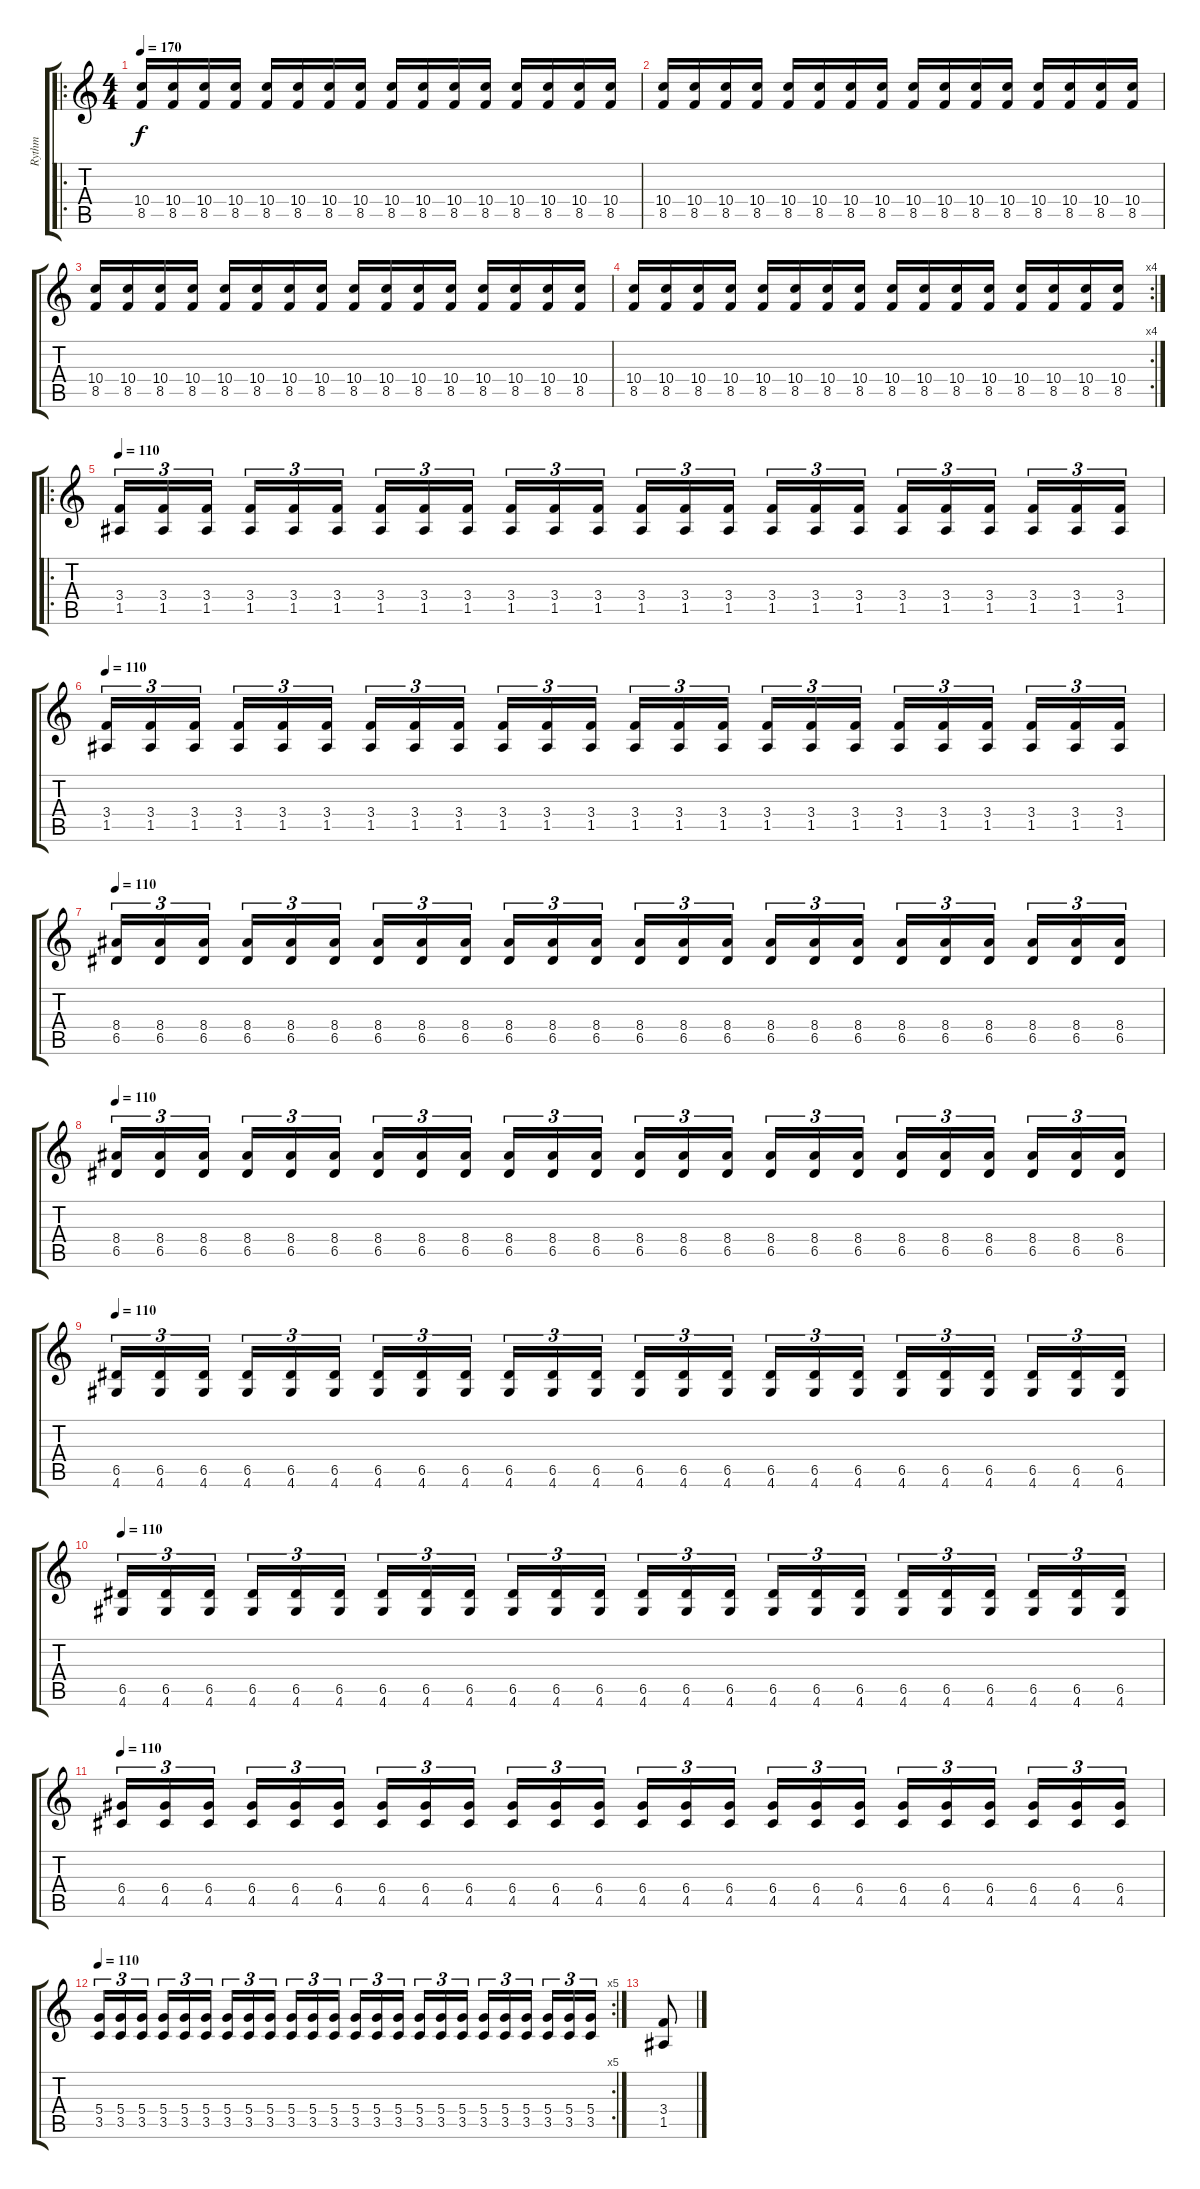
\track ("Rythm" "Rythm") {instrument overdrivenguitar}
\staff {score tabs}
\tuning (E4 B3 G3 D3 A2 E2) {hide}
\ro
\ts (4 4)
\tempo 170
\clef g2
\ks c
(10.4 8.5).16{dy f} (10.4 8.5).16 (10.4 8.5).16 (10.4 8.5).16 (10.4 8.5).16 (10.4 8.5).16 (10.4 8.5).16 (10.4 8.5).16 (10.4 8.5).16 (10.4 8.5).16 (10.4 8.5).16 (10.4 8.5).16 (10.4 8.5).16 (10.4 8.5).16 (10.4 8.5).16 (10.4 8.5).16 |
(10.4 8.5).16 (10.4 8.5).16 (10.4 8.5).16 (10.4 8.5).16 (10.4 8.5).16 (10.4 8.5).16 (10.4 8.5).16 (10.4 8.5).16 (10.4 8.5).16 (10.4 8.5).16 (10.4 8.5).16 (10.4 8.5).16 (10.4 8.5).16 (10.4 8.5).16 (10.4 8.5).16 (10.4 8.5).16 |
(10.4 8.5).16 (10.4 8.5).16 (10.4 8.5).16 (10.4 8.5).16 (10.4 8.5).16 (10.4 8.5).16 (10.4 8.5).16 (10.4 8.5).16 (10.4 8.5).16 (10.4 8.5).16 (10.4 8.5).16 (10.4 8.5).16 (10.4 8.5).16 (10.4 8.5).16 (10.4 8.5).16 (10.4 8.5).16 |
\rc 4
(10.4 8.5).16 (10.4 8.5).16 (10.4 8.5).16 (10.4 8.5).16 (10.4 8.5).16 (10.4 8.5).16 (10.4 8.5).16 (10.4 8.5).16 (10.4 8.5).16 (10.4 8.5).16 (10.4 8.5).16 (10.4 8.5).16 (10.4 8.5).16 (10.4 8.5).16 (10.4 8.5).16 (10.4 8.5).16 |
\ro
\tempo 180
\tempo 100
\tempo 110
(3.4 1.5).16{tu (3 2)} (3.4 1.5).16{tu (3 2)} (3.4 1.5).16{tu (3 2) beam splitsecondary} (3.4 1.5).16{tu (3 2)} (3.4 1.5).16{tu (3 2)} (3.4 1.5).16{tu (3 2)} (3.4 1.5).16{tu (3 2)} (3.4 1.5).16{tu (3 2)} (3.4 1.5).16{tu (3 2) beam splitsecondary} (3.4 1.5).16{tu (3 2)} (3.4 1.5).16{tu (3 2)} (3.4 1.5).16{tu (3 2)} (3.4 1.5).16{tu (3 2)} (3.4 1.5).16{tu (3 2)} (3.4 1.5).16{tu (3 2) beam splitsecondary} (3.4 1.5).16{tu (3 2)} (3.4 1.5).16{tu (3 2)} (3.4 1.5).16{tu (3 2)} (3.4 1.5).16{tu (3 2)} (3.4 1.5).16{tu (3 2)} (3.4 1.5).16{tu (3 2) beam splitsecondary} (3.4 1.5).16{tu (3 2)} (3.4 1.5).16{tu (3 2)} (3.4 1.5).16{tu (3 2)} |
\tempo 100
\tempo 110
(3.4 1.5).16{tu (3 2)} (3.4 1.5).16{tu (3 2)} (3.4 1.5).16{tu (3 2) beam splitsecondary} (3.4 1.5).16{tu (3 2)} (3.4 1.5).16{tu (3 2)} (3.4 1.5).16{tu (3 2)} (3.4 1.5).16{tu (3 2)} (3.4 1.5).16{tu (3 2)} (3.4 1.5).16{tu (3 2) beam splitsecondary} (3.4 1.5).16{tu (3 2)} (3.4 1.5).16{tu (3 2)} (3.4 1.5).16{tu (3 2)} (3.4 1.5).16{tu (3 2)} (3.4 1.5).16{tu (3 2)} (3.4 1.5).16{tu (3 2) beam splitsecondary} (3.4 1.5).16{tu (3 2)} (3.4 1.5).16{tu (3 2)} (3.4 1.5).16{tu (3 2)} (3.4 1.5).16{tu (3 2)} (3.4 1.5).16{tu (3 2)} (3.4 1.5).16{tu (3 2) beam splitsecondary} (3.4 1.5).16{tu (3 2)} (3.4 1.5).16{tu (3 2)} (3.4 1.5).16{tu (3 2)} |
\tempo 110
(8.4 6.5).16{tu (3 2)} (8.4 6.5).16{tu (3 2)} (8.4 6.5).16{tu (3 2) beam splitsecondary} (8.4 6.5).16{tu (3 2)} (8.4 6.5).16{tu (3 2)} (8.4 6.5).16{tu (3 2)} (8.4 6.5).16{tu (3 2)} (8.4 6.5).16{tu (3 2)} (8.4 6.5).16{tu (3 2) beam splitsecondary} (8.4 6.5).16{tu (3 2)} (8.4 6.5).16{tu (3 2)} (8.4 6.5).16{tu (3 2)} (8.4 6.5).16{tu (3 2)} (8.4 6.5).16{tu (3 2)} (8.4 6.5).16{tu (3 2) beam splitsecondary} (8.4 6.5).16{tu (3 2)} (8.4 6.5).16{tu (3 2)} (8.4 6.5).16{tu (3 2)} (8.4 6.5).16{tu (3 2)} (8.4 6.5).16{tu (3 2)} (8.4 6.5).16{tu (3 2) beam splitsecondary} (8.4 6.5).16{tu (3 2)} (8.4 6.5).16{tu (3 2)} (8.4 6.5).16{tu (3 2)} |
\tempo 110
(8.4 6.5).16{tu (3 2)} (8.4 6.5).16{tu (3 2)} (8.4 6.5).16{tu (3 2) beam splitsecondary} (8.4 6.5).16{tu (3 2)} (8.4 6.5).16{tu (3 2)} (8.4 6.5).16{tu (3 2)} (8.4 6.5).16{tu (3 2)} (8.4 6.5).16{tu (3 2)} (8.4 6.5).16{tu (3 2) beam splitsecondary} (8.4 6.5).16{tu (3 2)} (8.4 6.5).16{tu (3 2)} (8.4 6.5).16{tu (3 2)} (8.4 6.5).16{tu (3 2)} (8.4 6.5).16{tu (3 2)} (8.4 6.5).16{tu (3 2) beam splitsecondary} (8.4 6.5).16{tu (3 2)} (8.4 6.5).16{tu (3 2)} (8.4 6.5).16{tu (3 2)} (8.4 6.5).16{tu (3 2)} (8.4 6.5).16{tu (3 2)} (8.4 6.5).16{tu (3 2) beam splitsecondary} (8.4 6.5).16{tu (3 2)} (8.4 6.5).16{tu (3 2)} (8.4 6.5).16{tu (3 2)} |
\tempo 110
(6.5 4.6).16{tu (3 2)} (6.5 4.6).16{tu (3 2)} (6.5 4.6).16{tu (3 2) beam splitsecondary} (6.5 4.6).16{tu (3 2)} (6.5 4.6).16{tu (3 2)} (6.5 4.6).16{tu (3 2)} (6.5 4.6).16{tu (3 2)} (6.5 4.6).16{tu (3 2)} (6.5 4.6).16{tu (3 2) beam splitsecondary} (6.5 4.6).16{tu (3 2)} (6.5 4.6).16{tu (3 2)} (6.5 4.6).16{tu (3 2)} (6.5 4.6).16{tu (3 2)} (6.5 4.6).16{tu (3 2)} (6.5 4.6).16{tu (3 2) beam splitsecondary} (6.5 4.6).16{tu (3 2)} (6.5 4.6).16{tu (3 2)} (6.5 4.6).16{tu (3 2)} (6.5 4.6).16{tu (3 2)} (6.5 4.6).16{tu (3 2)} (6.5 4.6).16{tu (3 2) beam splitsecondary} (6.5 4.6).16{tu (3 2)} (6.5 4.6).16{tu (3 2)} (6.5 4.6).16{tu (3 2)} |
\tempo 110
(6.5 4.6).16{tu (3 2)} (6.5 4.6).16{tu (3 2)} (6.5 4.6).16{tu (3 2) beam splitsecondary} (6.5 4.6).16{tu (3 2)} (6.5 4.6).16{tu (3 2)} (6.5 4.6).16{tu (3 2)} (6.5 4.6).16{tu (3 2)} (6.5 4.6).16{tu (3 2)} (6.5 4.6).16{tu (3 2) beam splitsecondary} (6.5 4.6).16{tu (3 2)} (6.5 4.6).16{tu (3 2)} (6.5 4.6).16{tu (3 2)} (6.5 4.6).16{tu (3 2)} (6.5 4.6).16{tu (3 2)} (6.5 4.6).16{tu (3 2) beam splitsecondary} (6.5 4.6).16{tu (3 2)} (6.5 4.6).16{tu (3 2)} (6.5 4.6).16{tu (3 2)} (6.5 4.6).16{tu (3 2)} (6.5 4.6).16{tu (3 2)} (6.5 4.6).16{tu (3 2) beam splitsecondary} (6.5 4.6).16{tu (3 2)} (6.5 4.6).16{tu (3 2)} (6.5 4.6).16{tu (3 2)} |
\tempo 110
(6.4 4.5).16{tu (3 2)} (6.4 4.5).16{tu (3 2)} (6.4 4.5).16{tu (3 2) beam splitsecondary} (6.4 4.5).16{tu (3 2)} (6.4 4.5).16{tu (3 2)} (6.4 4.5).16{tu (3 2)} (6.4 4.5).16{tu (3 2)} (6.4 4.5).16{tu (3 2)} (6.4 4.5).16{tu (3 2) beam splitsecondary} (6.4 4.5).16{tu (3 2)} (6.4 4.5).16{tu (3 2)} (6.4 4.5).16{tu (3 2)} (6.4 4.5).16{tu (3 2)} (6.4 4.5).16{tu (3 2)} (6.4 4.5).16{tu (3 2) beam splitsecondary} (6.4 4.5).16{tu (3 2)} (6.4 4.5).16{tu (3 2)} (6.4 4.5).16{tu (3 2)} (6.4 4.5).16{tu (3 2)} (6.4 4.5).16{tu (3 2)} (6.4 4.5).16{tu (3 2) beam splitsecondary} (6.4 4.5).16{tu (3 2)} (6.4 4.5).16{tu (3 2)} (6.4 4.5).16{tu (3 2)} |
\rc 5
\tempo 110
(5.4 3.5).16{tu (3 2)} (5.4 3.5).16{tu (3 2)} (5.4 3.5).16{tu (3 2) beam splitsecondary} (5.4 3.5).16{tu (3 2)} (5.4 3.5).16{tu (3 2)} (5.4 3.5).16{tu (3 2)} (5.4 3.5).16{tu (3 2)} (5.4 3.5).16{tu (3 2)} (5.4 3.5).16{tu (3 2) beam splitsecondary} (5.4 3.5).16{tu (3 2)} (5.4 3.5).16{tu (3 2)} (5.4 3.5).16{tu (3 2)} (5.4 3.5).16{tu (3 2)} (5.4 3.5).16{tu (3 2)} (5.4 3.5).16{tu (3 2) beam splitsecondary} (5.4 3.5).16{tu (3 2)} (5.4 3.5).16{tu (3 2)} (5.4 3.5).16{tu (3 2)} (5.4 3.5).16{tu (3 2)} (5.4 3.5).16{tu (3 2)} (5.4 3.5).16{tu (3 2) beam splitsecondary} (5.4 3.5).16{tu (3 2)} (5.4 3.5).16{tu (3 2)} (5.4 3.5).16{tu (3 2)} |
(3.4 1.5).8
